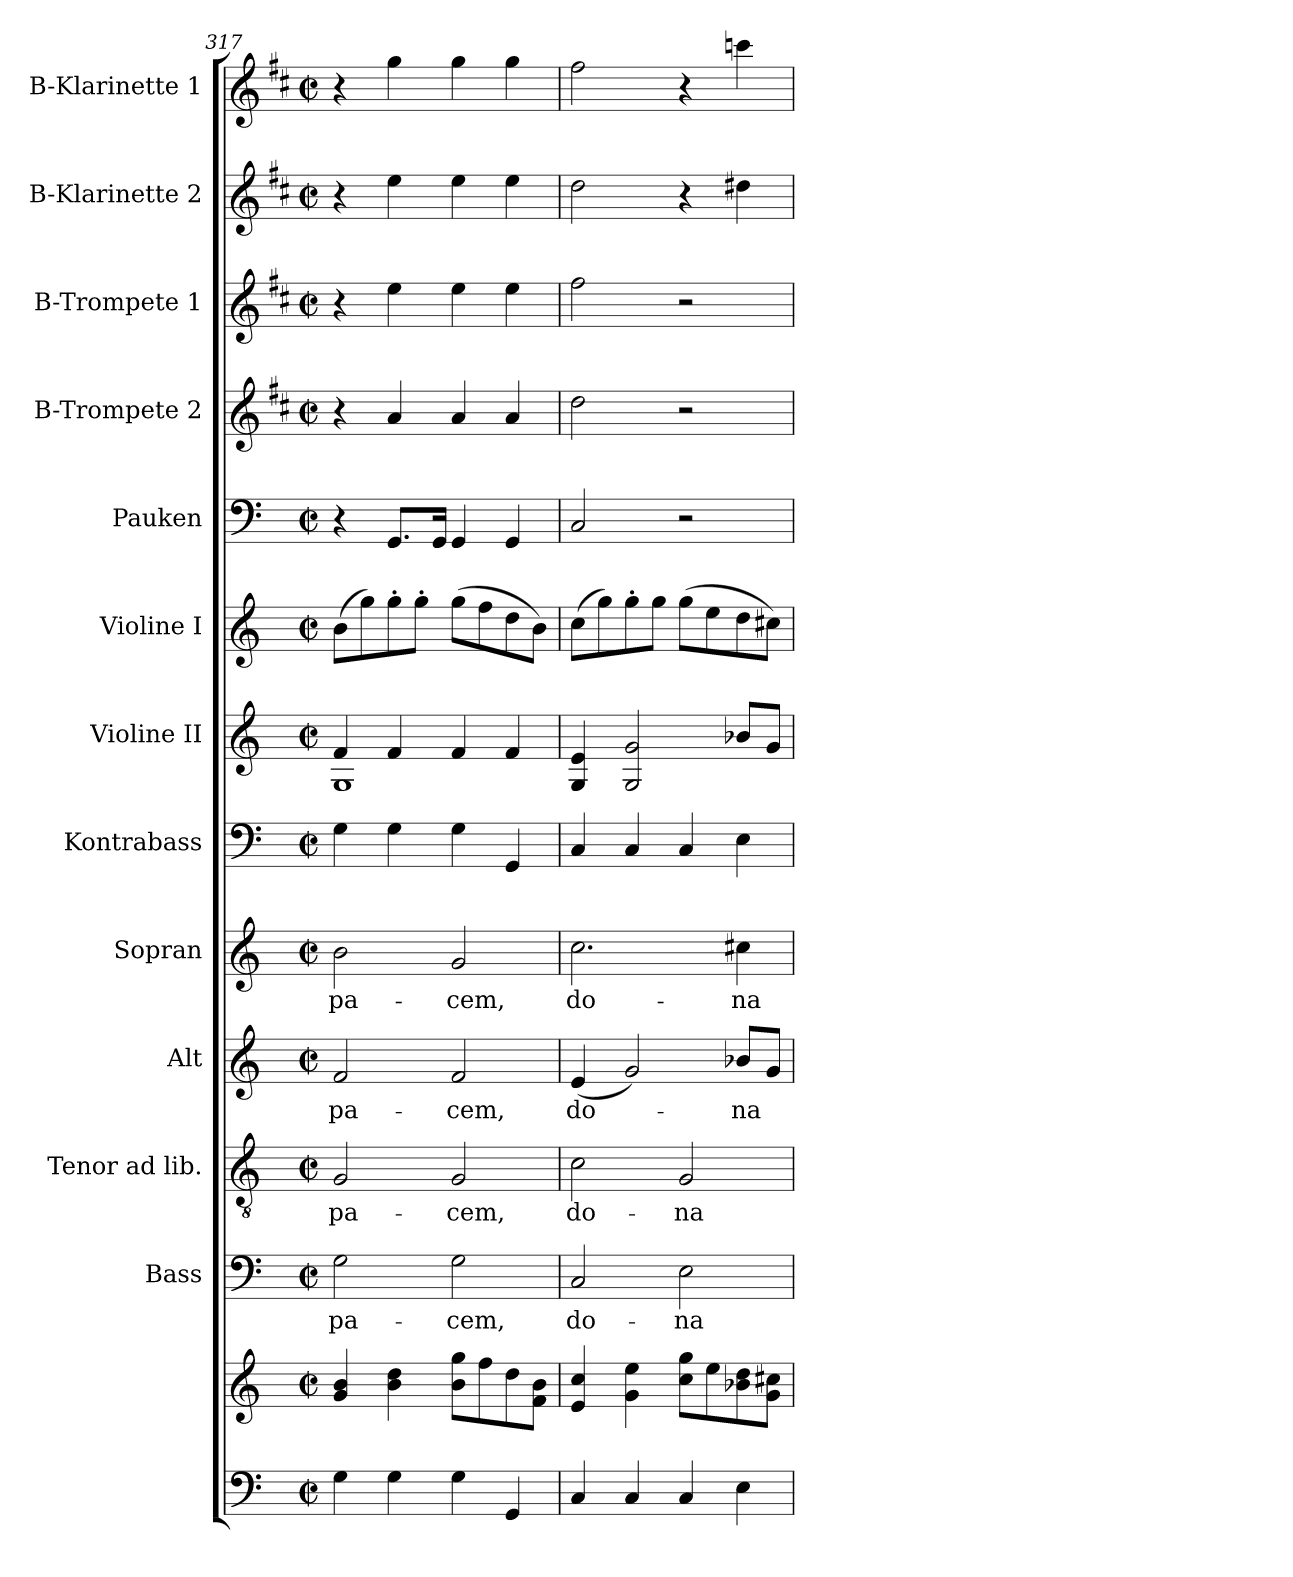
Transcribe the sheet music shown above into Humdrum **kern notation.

**kern	**kern	**kern	**text	**kern	**text	**kern	**text	**kern	**text	**kern	**kern	**kern	**kern	**kern	**kern	**kern	**kern
*part13	*part13	*part12	*part12	*part11	*part11	*part10	*part10	*part9	*part9	*part8	*part7	*part6	*part5	*part4	*part3	*part2	*part1
*staff14	*staff13	*staff12	*staff12	*staff11	*staff11	*staff10	*staff10	*staff9	*staff9	*staff8	*staff7	*staff6	*staff5	*staff4	*staff3	*staff2	*staff1
*	*	*I"Bass	*	*I"Tenor ad lib.	*	*I"Alt	*	*I"Sopran	*	*I"Kontrabass	*I"Violine II	*I"Violine I	*I"Pauken	*I"B-Trompete 2	*I"B-Trompete 1	*I"B-Klarinette 2	*I"B-Klarinette 1
*	*	*I'B.	*	*I'T.	*	*I'A.	*	*I'S.	*	*I'Kb.	*I'Vl. II	*I'Vl. I	*I'Pk.	*I'Trp. 2	*I'Trp. 1	*I'B Kl. 2	*I'B Kl. 1
*clefF4	*clefG2	*clefF4	*	*clefGv2	*	*clefG2	*	*clefG2	*	*clefF4	*clefG2	*clefG2	*clefF4	*clefG2	*clefG2	*clefG2	*clefG2
*	*	*	*	*	*	*	*	*	*	*ITrd7c12	*	*	*	*ITrd1c2	*ITrd1c2	*ITrd1c2	*ITrd1c2
*k[]	*k[]	*k[]	*	*k[]	*	*k[]	*	*k[]	*	*k[]	*k[]	*k[]	*k[]	*k[]	*k[]	*k[]	*k[]
*C:	*C:	*C:	*	*C:	*	*C:	*	*C:	*	*C:	*C:	*C:	*C:	*C:	*C:	*C:	*C:
*M2/2	*M2/2	*M2/2	*	*M2/2	*	*M2/2	*	*M2/2	*	*M2/2	*M2/2	*M2/2	*M2/2	*M2/2	*M2/2	*M2/2	*M2/2
*met(c|)	*met(c|)	*met(c|)	*	*met(c|)	*	*met(c|)	*	*met(c|)	*	*met(c|)	*met(c|)	*met(c|)	*met(c|)	*met(c|)	*met(c|)	*met(c|)	*met(c|)
=317	=317	=317	=317	=317	=317	=317	=317	=317	=317	=317	=317	=317	=317	=317	=317	=317	=317
!	!	!	!LO:LY:b	!	!LO:LY:b	!	!LO:LY:b	!	!LO:LY:b	!	!	!	!	!	!	!	!
*	*	*	*	*	*	*	*	*	*	*	*^	*	*	*	*	*	*
4G\	4g/ 4b/	2G\	pa-	2G/	pa-	2f/	pa-	2b\	pa-	4GG\	4f/	1G	(>8b\L	4r	4r	4r	4r	4r
.	.	.	.	.	.	.	.	.	.	.	.	.	8gg\)	.	.	.	.	.
4G\	4b\ 4dd\	.	.	.	.	.	.	.	.	4GG\	4f/	.	8gg'>\	8.GG/L	4g/	4dd\	4dd\	4ff\
.	.	.	.	.	.	.	.	.	.	.	.	.	8gg'>\J	.	.	.	.	.
.	.	.	.	.	.	.	.	.	.	.	.	.	.	16GG/Jk	.	.	.	.
!	!	!	!LO:LY:b	!	!LO:LY:b	!	!LO:LY:b	!	!LO:LY:b	!	!	!	!	!	!	!	!	!
4G\	8b\ 8gg\L	2G\	-cem,	2G/	-cem,	2f/	-cem,	2g/	-cem,	4GG\	4f/	.	(>8gg\L	4GG/	4g/	4dd\	4dd\	4ff\
.	8ff\	.	.	.	.	.	.	.	.	.	.	.	8ff\	.	.	.	.	.
4GG/	8dd\	.	.	.	.	.	.	.	.	4GGG/	4f/	.	8dd\	4GG/	4g/	4dd\	4dd\	4ff\
.	8f\ 8b\J	.	.	.	.	.	.	.	.	.	.	.	8b\J)	.	.	.	.	.
*	*	*	*	*	*	*	*	*	*	*	*v	*v	*	*	*	*	*	*
=318	=318	=318	=318	=318	=318	=318	=318	=318	=318	=318	=318	=318	=318	=318	=318	=318	=318
!	!	!	!LO:LY:b	!	!LO:LY:b	!	!LO:LY:b	!	!LO:LY:b	!	!	!	!	!	!	!	!
4C/	4e/ 4cc/	2C/	do-	2c\	do-	(<4e/	do-	2.cc\	do-	4CC/	4G/ 4e/	(>8cc\L	2C/	2cc\	2ee\	2cc\	2ee\
.	.	.	.	.	.	.	.	.	.	.	.	8gg\)	.	.	.	.	.
4C/	4g\ 4ee\	.	.	.	.	2g/)	.	.	.	4CC/	2G/ 2g/	8gg'>\	.	.	.	.	.
.	.	.	.	.	.	.	.	.	.	.	.	8gg\J	.	.	.	.	.
!	!	!	!LO:LY:b	!	!LO:LY:b	!	!	!	!	!	!	!	!	!	!	!	!
4C/	8cc\ 8gg\L	2E\	-na	2G/	-na	.	.	.	.	4CC/	.	(>8gg\L	2r	2r	2r	4r	4r
.	8ee\	.	.	.	.	.	.	.	.	.	.	8ee\	.	.	.	.	.
!	!	!	!	!	!	!	!LO:LY:b	!	!LO:LY:b	!	!	!	!	!	!	!	!
4E\	8b-X\ 8dd\	.	.	.	.	8b-X/L	-na	4cc#X\	-na	4EE\	8b-X/L	8dd\	.	.	.	4cc#X\	4bb-X\
.	8g\ 8cc#X\J	.	.	.	.	8g/J	.	.	.	.	8g/J	8cc#X\J)	.	.	.	.	.
=	=	=	=	=	=	=	=	=	=	=	=	=	=	=	=	=	=
*-	*-	*-	*-	*-	*-	*-	*-	*-	*-	*-	*-	*-	*-	*-	*-	*-	*-
